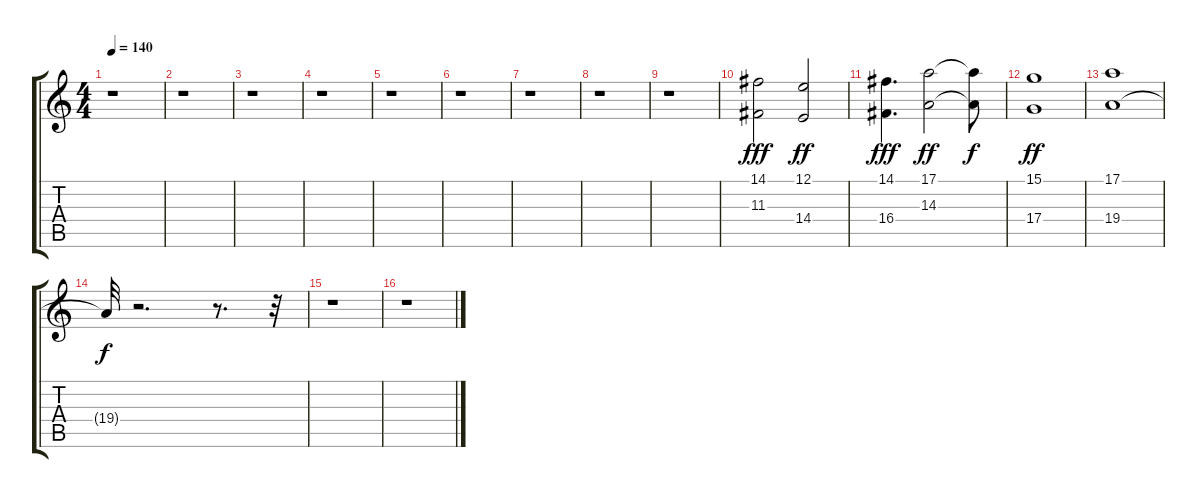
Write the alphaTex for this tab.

\track "" {instrument brasssection}
\staff {score tabs}
\tuning (E4 B3 G3 D3 A2 E2) {hide}
\ts (4 4)
\tempo 140
\clef g2
\ks c
r.1{dy fff instrument brasssection} |
r.1 |
r.1 |
r.1 |
r.1 |
r.1 |
r.1 |
r.1 |
r.1 |
(14.1 11.3).2{volume 12 instrument brasssection} (12.1 14.4).2{dy ff} |
(14.1 16.4).4{d dy fff} (17.1 14.3).2{dy ff} (17.1{t} 14.3{t}).8{dy f} |
(15.1 17.4).1{dy ff volume 12} |
(17.1 19.4).1{volume 12} |
19.4{t}.32{dy f} r.2{d} r.8{d} r.32 |
r.1 |
r.1
